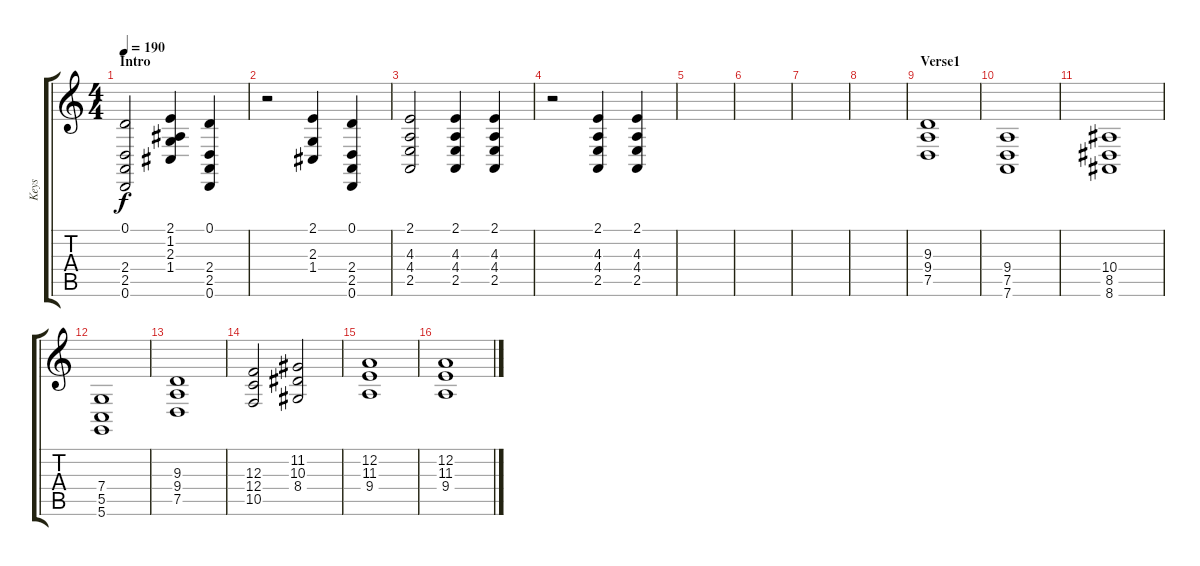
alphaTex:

\track ("Keys" "Keys") {instrument stringensemble1}
\staff {score tabs}
\tuning (D4 A3 F3 C3 G2 D2) {hide}
\ts (4 4)
\section ("" "Intro")
\tempo 190
\clef g2
\ks c
(0.1 2.4 2.5 0.6).2{dy f instrument orchestrahit} (2.1 1.2 2.3 1.4).4 (0.1 2.4 2.5 0.6).4 |
r.2 (2.1 2.3 1.4).4 (0.1 2.4 2.5 0.6).4 |
(2.1 4.3 4.4 2.5).2 (2.1 4.3 4.4 2.5).4 (2.1 4.3 4.4 2.5).4 |
r.2 (2.1 4.3 4.4 2.5).4 (2.1 4.3 4.4 2.5).4 |
|
|
|
|
\section ("" "Verse1")
(9.3 9.4 7.5).1 |
(9.4 7.5 7.6).1 |
(10.4 8.5 8.6).1 |
(7.4 5.5 5.6).1 |
(9.3 9.4 7.5).1 |
(12.3 12.4 10.5).2 (11.2 10.3 8.4).2 |
(12.2 11.3 9.4).1 |
(12.2 11.3 9.4).1
